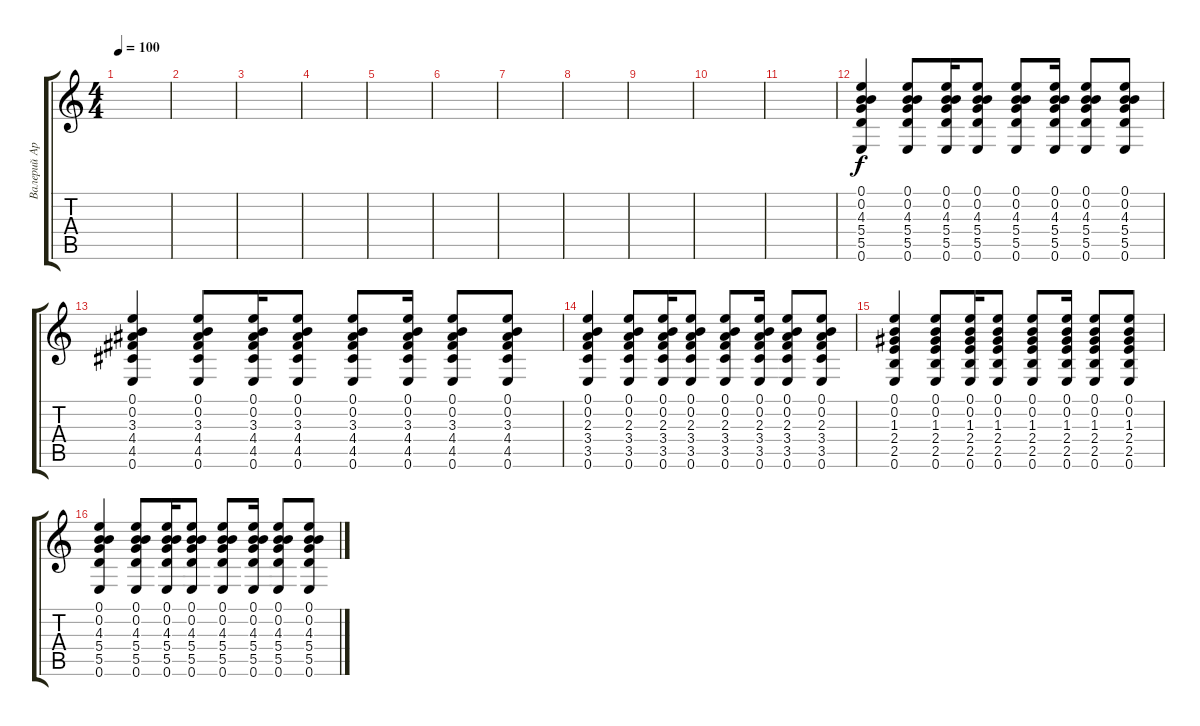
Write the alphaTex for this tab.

\track ("Валерий Аркадин" "Валерий Ар") {instrument acousticguitarsteel}
\staff {score tabs}
\tuning (E4 B3 G3 D3 A2 E2) {hide}
\ts (4 4)
\tempo 100
\clef g2
\ks c
|
|
|
|
|
|
|
|
|
|
|
(0.1 0.2 4.3 5.4 5.5 0.6).4 (0.1 0.2 4.3 5.4 5.5 0.6).8 (0.1 0.2 4.3 5.4 5.5 0.6).16 (0.1 0.2 4.3 5.4 5.5 0.6).8 (0.1 0.2 4.3 5.4 5.5 0.6).8 (0.1 0.2 4.3 5.4 5.5 0.6).16 (0.1 0.2 4.3 5.4 5.5 0.6).8 (0.1 0.2 4.3 5.4 5.5 0.6).8 |
(0.1 0.2 3.3 4.4 4.5 0.6).4 (0.1 0.2 3.3 4.4 4.5 0.6).8 (0.1 0.2 3.3 4.4 4.5 0.6).16 (0.1 0.2 3.3 4.4 4.5 0.6).8 (0.1 0.2 3.3 4.4 4.5 0.6).8 (0.1 0.2 3.3 4.4 4.5 0.6).16 (0.1 0.2 3.3 4.4 4.5 0.6).8 (0.1 0.2 3.3 4.4 4.5 0.6).8 |
(0.1 0.2 2.3 3.4 3.5 0.6).4 (0.1 0.2 2.3 3.4 3.5 0.6).8 (0.1 0.2 2.3 3.4 3.5 0.6).16 (0.1 0.2 2.3 3.4 3.5 0.6).8 (0.1 0.2 2.3 3.4 3.5 0.6).8 (0.1 0.2 2.3 3.4 3.5 0.6).16 (0.1 0.2 2.3 3.4 3.5 0.6).8 (0.1 0.2 2.3 3.4 3.5 0.6).8 |
(0.1 0.2 1.3 2.4 2.5 0.6).4 (0.1 0.2 1.3 2.4 2.5 0.6).8 (0.1 0.2 1.3 2.4 2.5 0.6).16 (0.1 0.2 1.3 2.4 2.5 0.6).8 (0.1 0.2 1.3 2.4 2.5 0.6).8 (0.1 0.2 1.3 2.4 2.5 0.6).16 (0.1 0.2 1.3 2.4 2.5 0.6).8 (0.1 0.2 1.3 2.4 2.5 0.6).8 |
(0.1 0.2 4.3 5.4 5.5 0.6).4 (0.1 0.2 4.3 5.4 5.5 0.6).8 (0.1 0.2 4.3 5.4 5.5 0.6).16 (0.1 0.2 4.3 5.4 5.5 0.6).8 (0.1 0.2 4.3 5.4 5.5 0.6).8 (0.1 0.2 4.3 5.4 5.5 0.6).16 (0.1 0.2 4.3 5.4 5.5 0.6).8 (0.1 0.2 4.3 5.4 5.5 0.6).8
